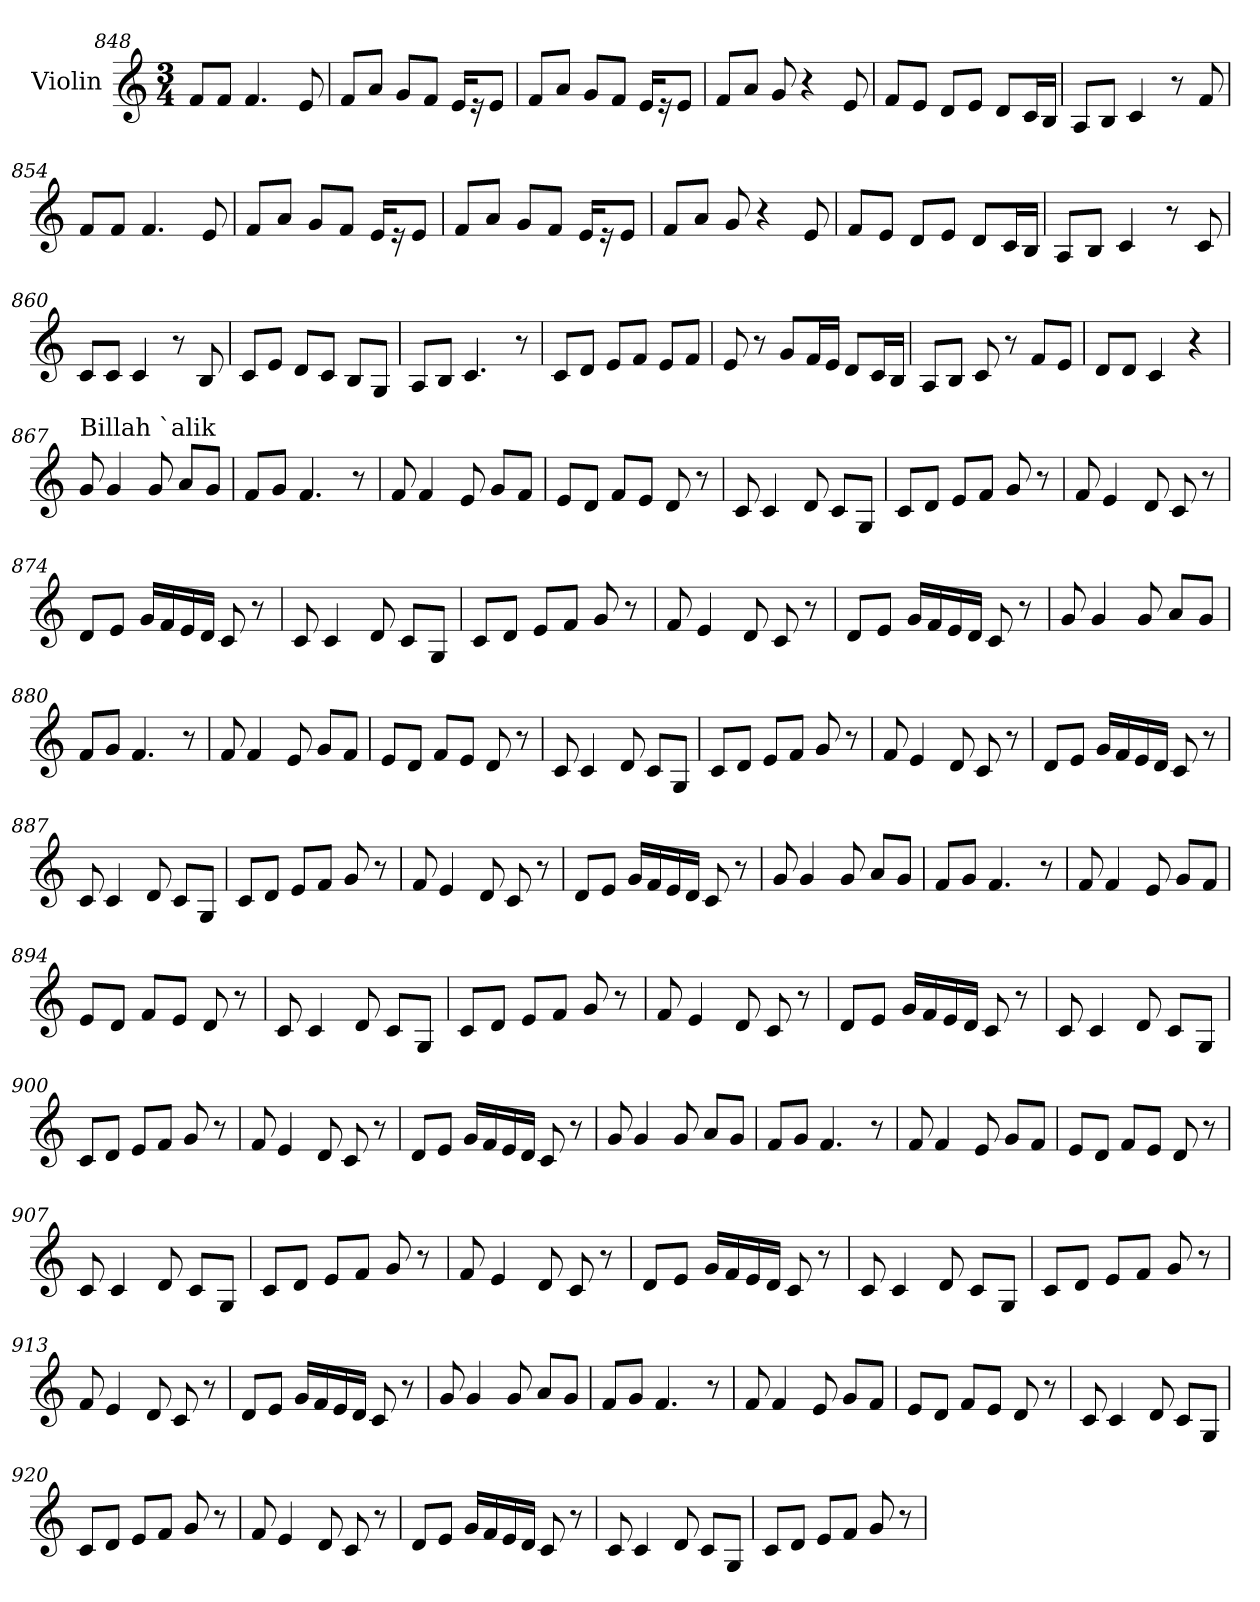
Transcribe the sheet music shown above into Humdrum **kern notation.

**kern
*part1
*staff1
*I"Violin
*clefG2
*k[]
*M3/4
=848
8f/L
8f/J
4.f/
8e/
=849
8f/L
8a/J
8g/L
8f/J
16e/KL
16r
8e/J
=850
8f/L
8a/J
8g/L
8f/J
16e/KL
16r
8e/J
!!LO:LB:g=z
=851
8f/L
8a/J
8g/
4r
8e/
=852
8f/L
8e/J
8d/L
8e/J
8d/L
16c/L
16B/JJ
=853
8A/L
8B/J
4c/
8r
8f/
=854
8f/L
8f/J
4.f/
8e/
=855
8f/L
8a/J
8g/L
8f/J
16e/KL
16r
8e/J
=856
8f/L
8a/J
8g/L
8f/J
16e/KL
16r
8e/J
!!LO:LB:g=z
=857
8f/L
8a/J
8g/
4r
8e/
=858
8f/L
8e/J
8d/L
8e/J
8d/L
16c/L
16B/JJ
=859
8A/L
8B/J
4c/
8r
8c/
=860
8c/L
8c/J
4c/
8r
8B/
=861
8c/L
8e/J
8d/L
8c/J
8B/L
8G/J
=862
8A/L
8B/J
4.c/
8r
!!LO:LB:g=z
=863
8c/L
8d/J
8e/L
8f/J
8e/L
8f/J
=864
8e/
8r
8g/L
16f/L
16e/JJ
8d/L
16c/L
16B/JJ
=865
8A/L
8B/J
8c/
8r
8f/L
8e/J
=866
8d/L
8d/J
4c/
4r
=867
*MM100
!LO:TX:a:t=Billah `alik
8g/
4g/
8g/
8a/L
8g/J
=868
8f/L
8g/J
4.f/
8r
!!LO:LB:g=z
=869
8f/
4f/
8e/
8g/L
8f/J
!!LO:PB:g=z
=870
8e/L
8d/J
8f/L
8e/J
8d/
8r
=871
8c/
4c/
8d/
8c/L
8G/J
=872
8c/L
8d/J
8e/L
8f/J
8g/
8r
=873
8f/
4e/
8d/
8c/
8r
=874
8d/L
8e/J
16g/LL
16f/
16e/
16d/JJ
8c/
8r
!!LO:LB:g=z
=875
8c/
4c/
8d/
8c/L
8G/J
=876
8c/L
8d/J
8e/L
8f/J
8g/
8r
=877
8f/
4e/
8d/
8c/
8r
=878
8d/L
8e/J
16g/LL
16f/
16e/
16d/JJ
8c/
8r
=879
8g/
4g/
8g/
8a/L
8g/J
=880
8f/L
8g/J
4.f/
8r
!!LO:LB:g=z
=881
8f/
4f/
8e/
8g/L
8f/J
!!LO:LB:g=z
=882
8e/L
8d/J
8f/L
8e/J
8d/
8r
=883
8c/
4c/
8d/
8c/L
8G/J
=884
8c/L
8d/J
8e/L
8f/J
8g/
8r
=885
8f/
4e/
8d/
8c/
8r
=886
8d/L
8e/J
16g/LL
16f/
16e/
16d/JJ
8c/
8r
!!LO:LB:g=z
=887
8c/
4c/
8d/
8c/L
8G/J
=888
8c/L
8d/J
8e/L
8f/J
8g/
8r
=889
8f/
4e/
8d/
8c/
8r
=890
8d/L
8e/J
16g/LL
16f/
16e/
16d/JJ
8c/
8r
=891
8g/
4g/
8g/
8a/L
8g/J
=892
8f/L
8g/J
4.f/
8r
!!LO:LB:g=z
=893
8f/
4f/
8e/
8g/L
8f/J
!!LO:LB:g=z
=894
8e/L
8d/J
8f/L
8e/J
8d/
8r
=895
8c/
4c/
8d/
8c/L
8G/J
=896
8c/L
8d/J
8e/L
8f/J
8g/
8r
=897
8f/
4e/
8d/
8c/
8r
=898
8d/L
8e/J
16g/LL
16f/
16e/
16d/JJ
8c/
8r
!!LO:LB:g=z
=899
8c/
4c/
8d/
8c/L
8G/J
=900
8c/L
8d/J
8e/L
8f/J
8g/
8r
=901
8f/
4e/
8d/
8c/
8r
=902
8d/L
8e/J
16g/LL
16f/
16e/
16d/JJ
8c/
8r
=903
8g/
4g/
8g/
8a/L
8g/J
=904
8f/L
8g/J
4.f/
8r
!!LO:PB:g=z
=905
8f/
4f/
8e/
8g/L
8f/J
!!LO:LB:g=z
=906
8e/L
8d/J
8f/L
8e/J
8d/
8r
=907
8c/
4c/
8d/
8c/L
8G/J
=908
8c/L
8d/J
8e/L
8f/J
8g/
8r
=909
8f/
4e/
8d/
8c/
8r
=910
8d/L
8e/J
16g/LL
16f/
16e/
16d/JJ
8c/
8r
!!LO:LB:g=z
=911
8c/
4c/
8d/
8c/L
8G/J
=912
8c/L
8d/J
8e/L
8f/J
8g/
8r
=913
8f/
4e/
8d/
8c/
8r
=914
8d/L
8e/J
16g/LL
16f/
16e/
16d/JJ
8c/
8r
=915
8g/
4g/
8g/
8a/L
8g/J
=916
8f/L
8g/J
4.f/
8r
!!LO:LB:g=z
=917
8f/
4f/
8e/
8g/L
8f/J
!!LO:LB:g=z
=918
8e/L
8d/J
8f/L
8e/J
8d/
8r
=919
8c/
4c/
8d/
8c/L
8G/J
=920
8c/L
8d/J
8e/L
8f/J
8g/
8r
=921
8f/
4e/
8d/
8c/
8r
=922
8d/L
8e/J
16g/LL
16f/
16e/
16d/JJ
8c/
8r
!!LO:LB:g=z
=923
8c/
4c/
8d/
8c/L
8G/J
=924
8c/L
8d/J
8e/L
8f/J
8g/
8r
=
*-
